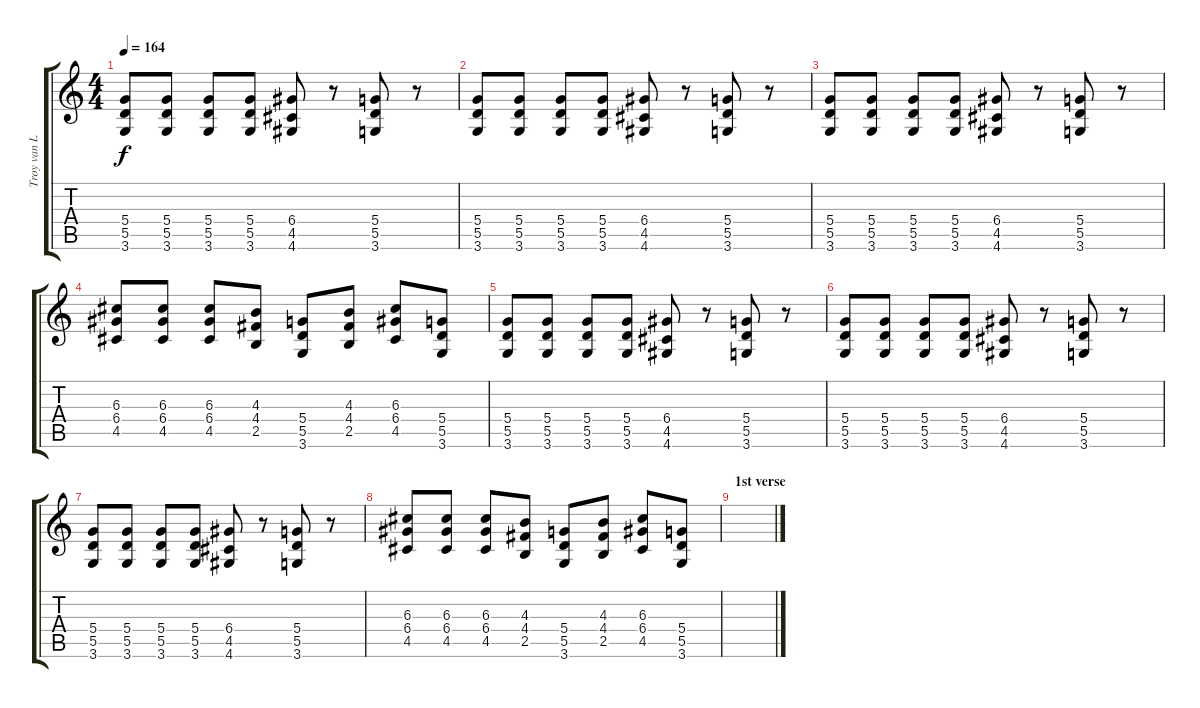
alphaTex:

\track ("Troy van Leeuwen - guitar" "Troy van L") {instrument overdrivenguitar}
\staff {score tabs}
\tuning (E4 B3 G3 D3 A2 E2) {hide}
\ts (4 4)
\section ("" "")
\tempo 164
\clef g2
\ks c
(5.4 5.5 3.6).8{dy f} (5.4 5.5 3.6).8 (5.4 5.5 3.6).8 (5.4 5.5 3.6).8 (6.4 4.5 4.6).8 r.8 (5.4 5.5 3.6).8 r.8 |
(5.4 5.5 3.6).8 (5.4 5.5 3.6).8 (5.4 5.5 3.6).8 (5.4 5.5 3.6).8 (6.4 4.5 4.6).8 r.8 (5.4 5.5 3.6).8 r.8 |
(5.4 5.5 3.6).8 (5.4 5.5 3.6).8 (5.4 5.5 3.6).8 (5.4 5.5 3.6).8 (6.4 4.5 4.6).8 r.8 (5.4 5.5 3.6).8 r.8 |
(6.3 6.4 4.5).8 (6.3 6.4 4.5).8 (6.3 6.4 4.5).8 (4.3 4.4 2.5).8 (5.4 5.5 3.6).8 (4.3 4.4 2.5).8 (6.3 6.4 4.5).8 (5.4 5.5 3.6).8 |
(5.4 5.5 3.6).8 (5.4 5.5 3.6).8 (5.4 5.5 3.6).8 (5.4 5.5 3.6).8 (6.4 4.5 4.6).8 r.8 (5.4 5.5 3.6).8 r.8 |
(5.4 5.5 3.6).8 (5.4 5.5 3.6).8 (5.4 5.5 3.6).8 (5.4 5.5 3.6).8 (6.4 4.5 4.6).8 r.8 (5.4 5.5 3.6).8 r.8 |
(5.4 5.5 3.6).8 (5.4 5.5 3.6).8 (5.4 5.5 3.6).8 (5.4 5.5 3.6).8 (6.4 4.5 4.6).8 r.8 (5.4 5.5 3.6).8 r.8 |
(6.3 6.4 4.5).8 (6.3 6.4 4.5).8 (6.3 6.4 4.5).8 (4.3 4.4 2.5).8 (5.4 5.5 3.6).8 (4.3 4.4 2.5).8 (6.3 6.4 4.5).8 (5.4 5.5 3.6).8 |
\section ("" "1st verse")
